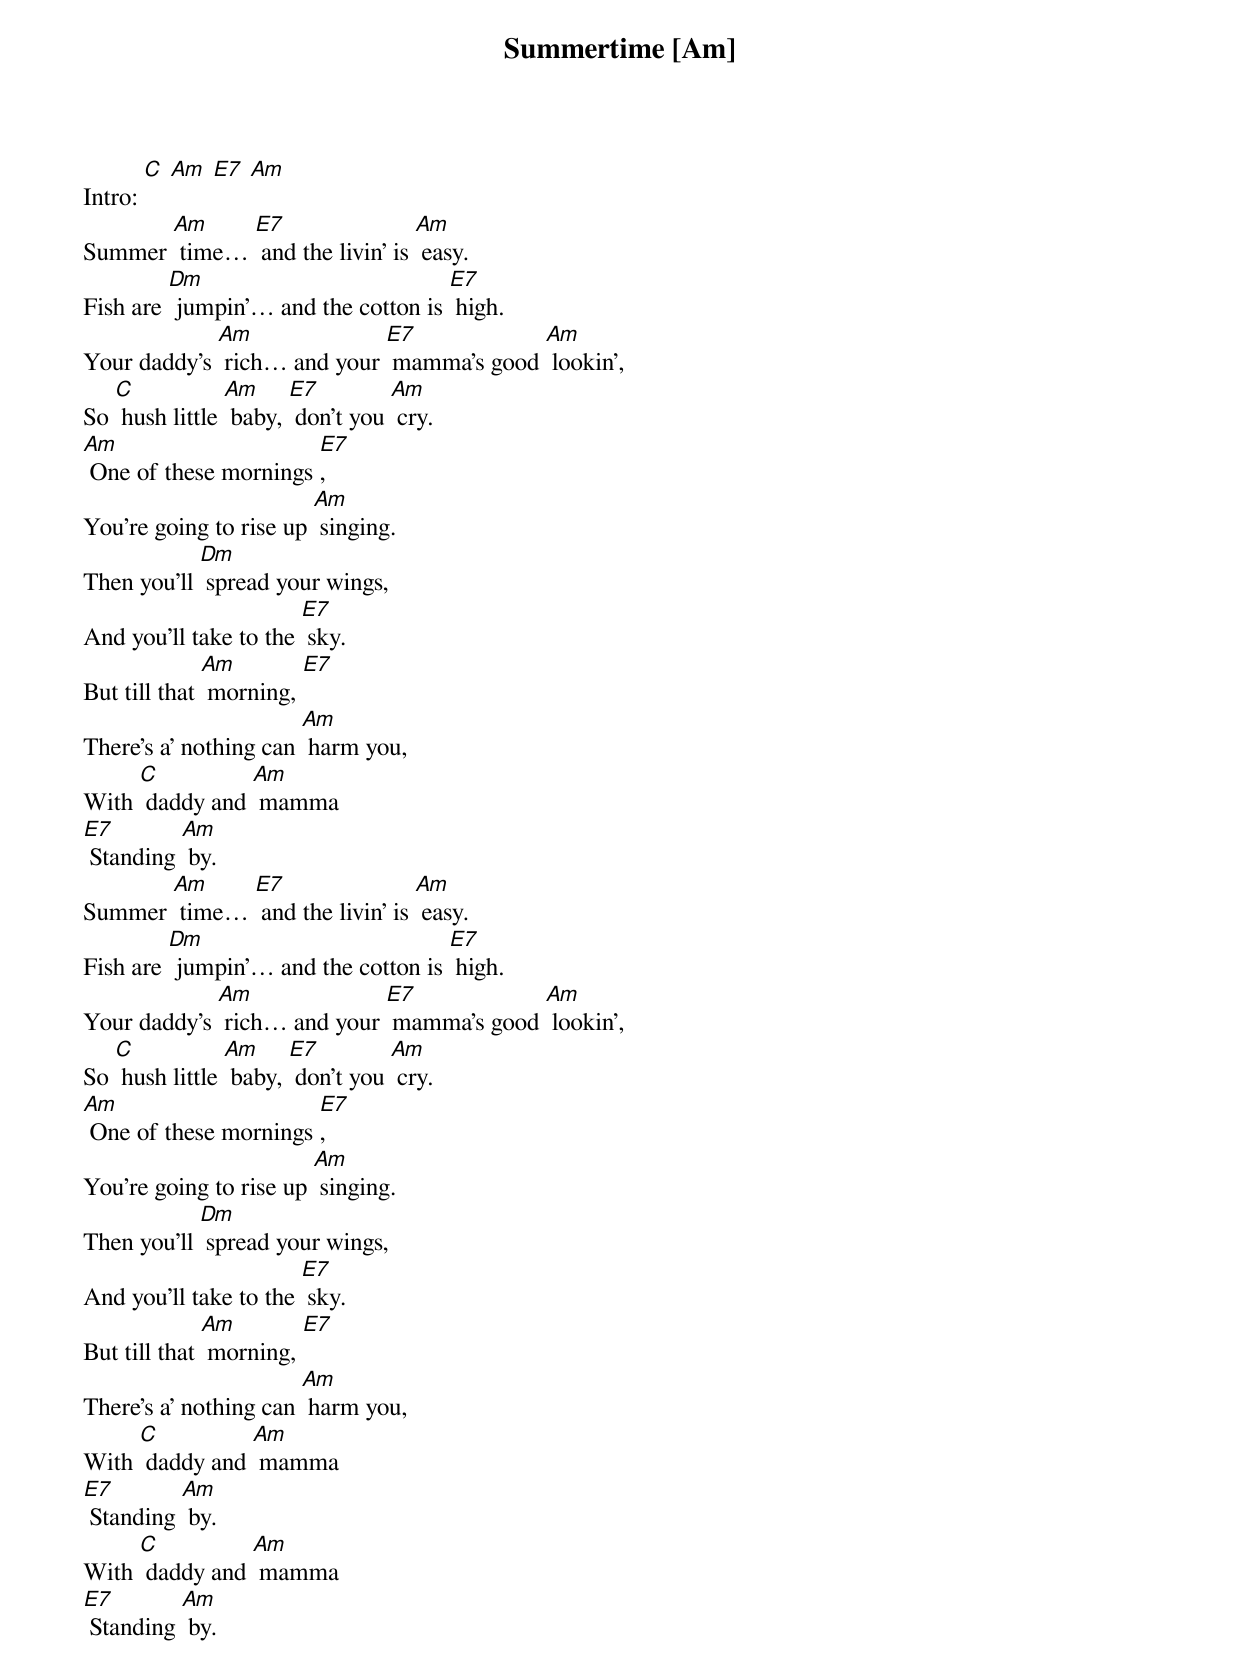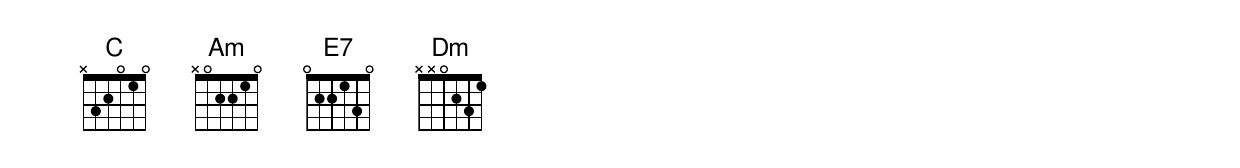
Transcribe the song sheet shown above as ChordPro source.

{t: Summertime [Am] }
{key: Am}
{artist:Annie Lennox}
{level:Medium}
{c: }
Intro: [C] [Am] [E7] [Am]
{c: }
Summer [Am] time… [E7] and the livin’ is [Am] easy.
Fish are [Dm] jumpin’… and the cotton is [E7] high.
Your daddy’s [Am] rich… and your [E7] mamma’s good [Am] lookin’,
So [C] hush little [Am] baby, [E7] don’t you [Am] cry.
{c: }
[Am] One of these mornings [E7],
You’re going to rise up [Am] singing.
Then you’ll [Dm] spread your wings,
And you’ll take to the [E7] sky.
But till that [Am] morning, [E7]
There’s a’ nothing can [Am] harm you,
With [C] daddy and [Am] mamma
[E7] Standing [Am] by.
{c: }
Summer [Am] time… [E7] and the livin’ is [Am] easy.
Fish are [Dm] jumpin’… and the cotton is [E7] high.
Your daddy’s [Am] rich… and your [E7] mamma’s good [Am] lookin’,
So [C] hush little [Am] baby, [E7] don’t you [Am] cry.
{c: }
[Am] One of these mornings [E7],
You’re going to rise up [Am] singing.
Then you’ll [Dm] spread your wings,
And you’ll take to the [E7] sky.
But till that [Am] morning, [E7]
There’s a’ nothing can [Am] harm you,
With [C] daddy and [Am] mamma
[E7] Standing [Am] by.
{c: }
With [C] daddy and [Am] mamma
[E7] Standing [Am] by.
